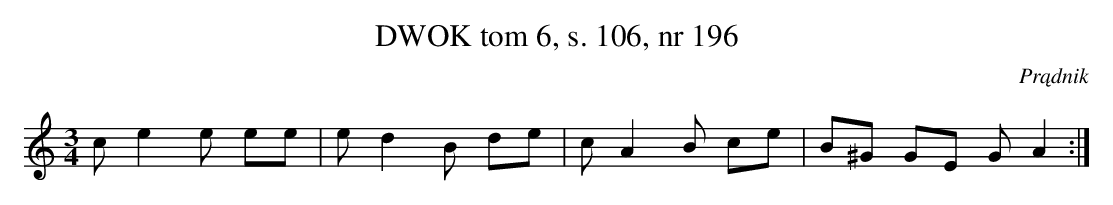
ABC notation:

X:1
T:DWOK tom 6, s. 106, nr 196
O:Prądnik
L:1/16
M:3/4
K:C
c2e4e2 e2e2|e2d4B2 d2e2|c2A4B2 c2e2|B2^G2 G2E2 G2A4:|
